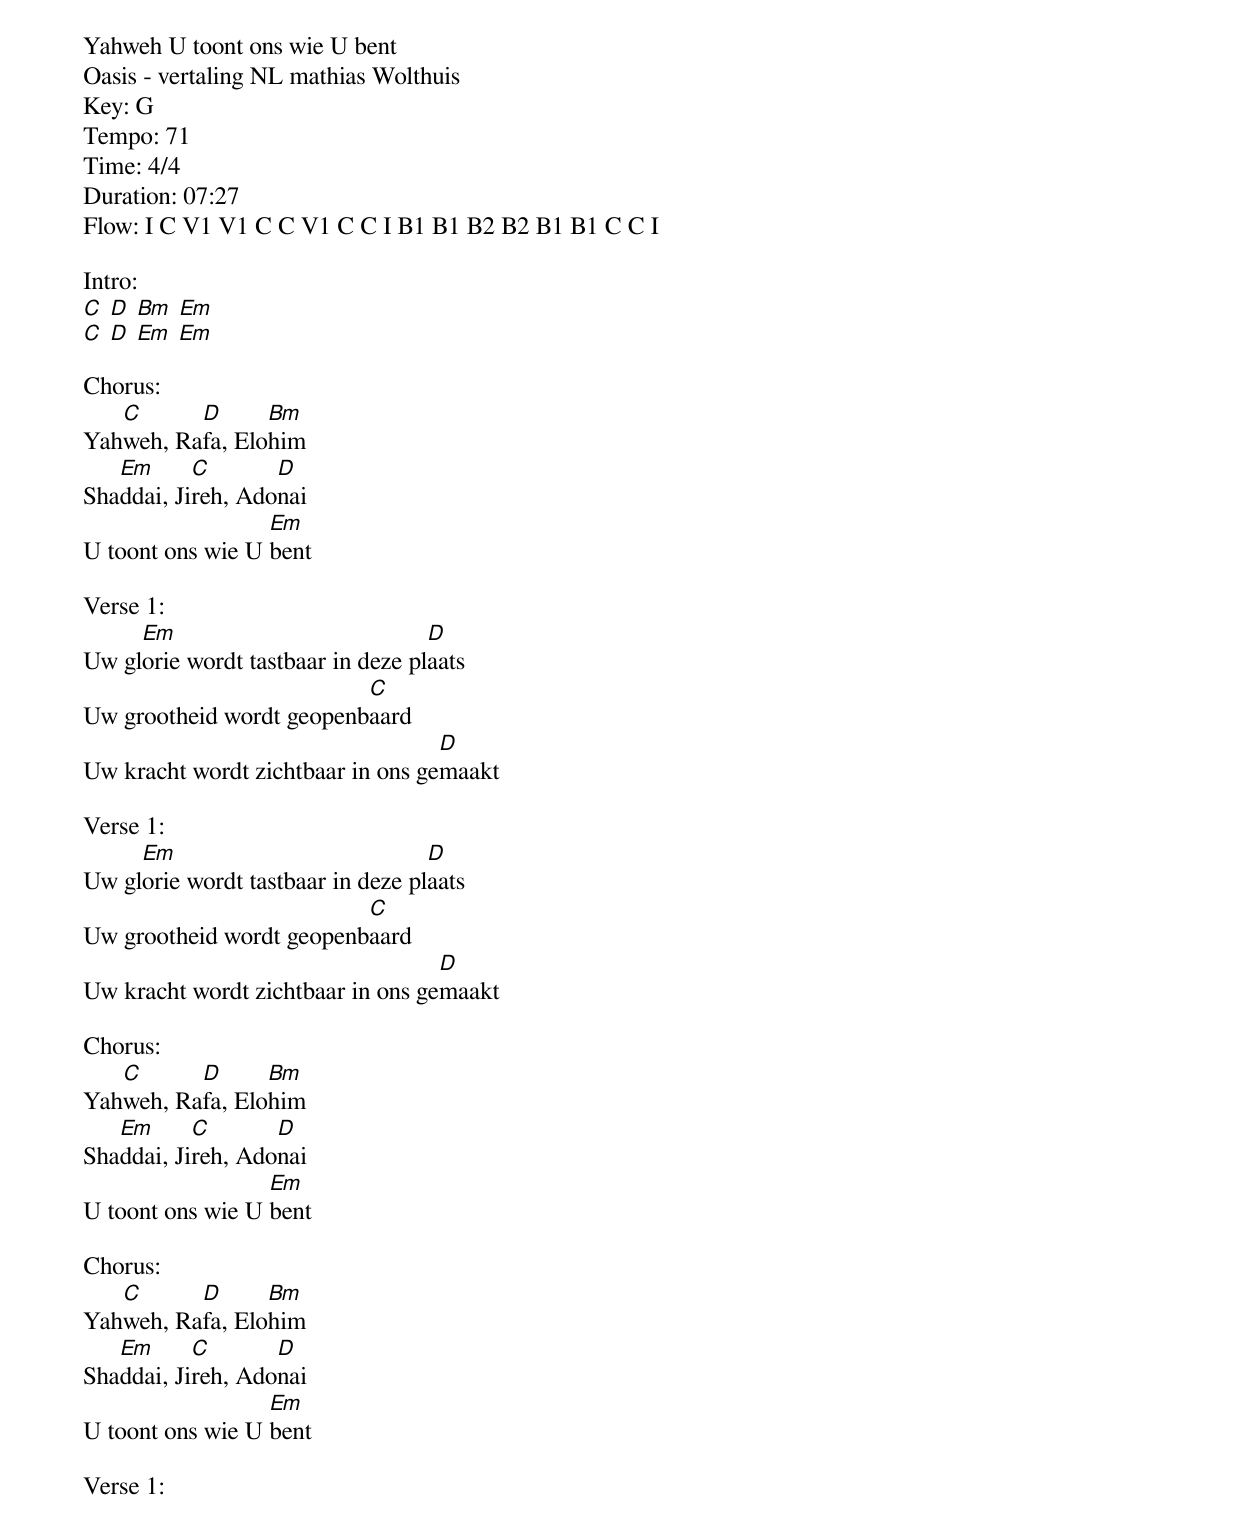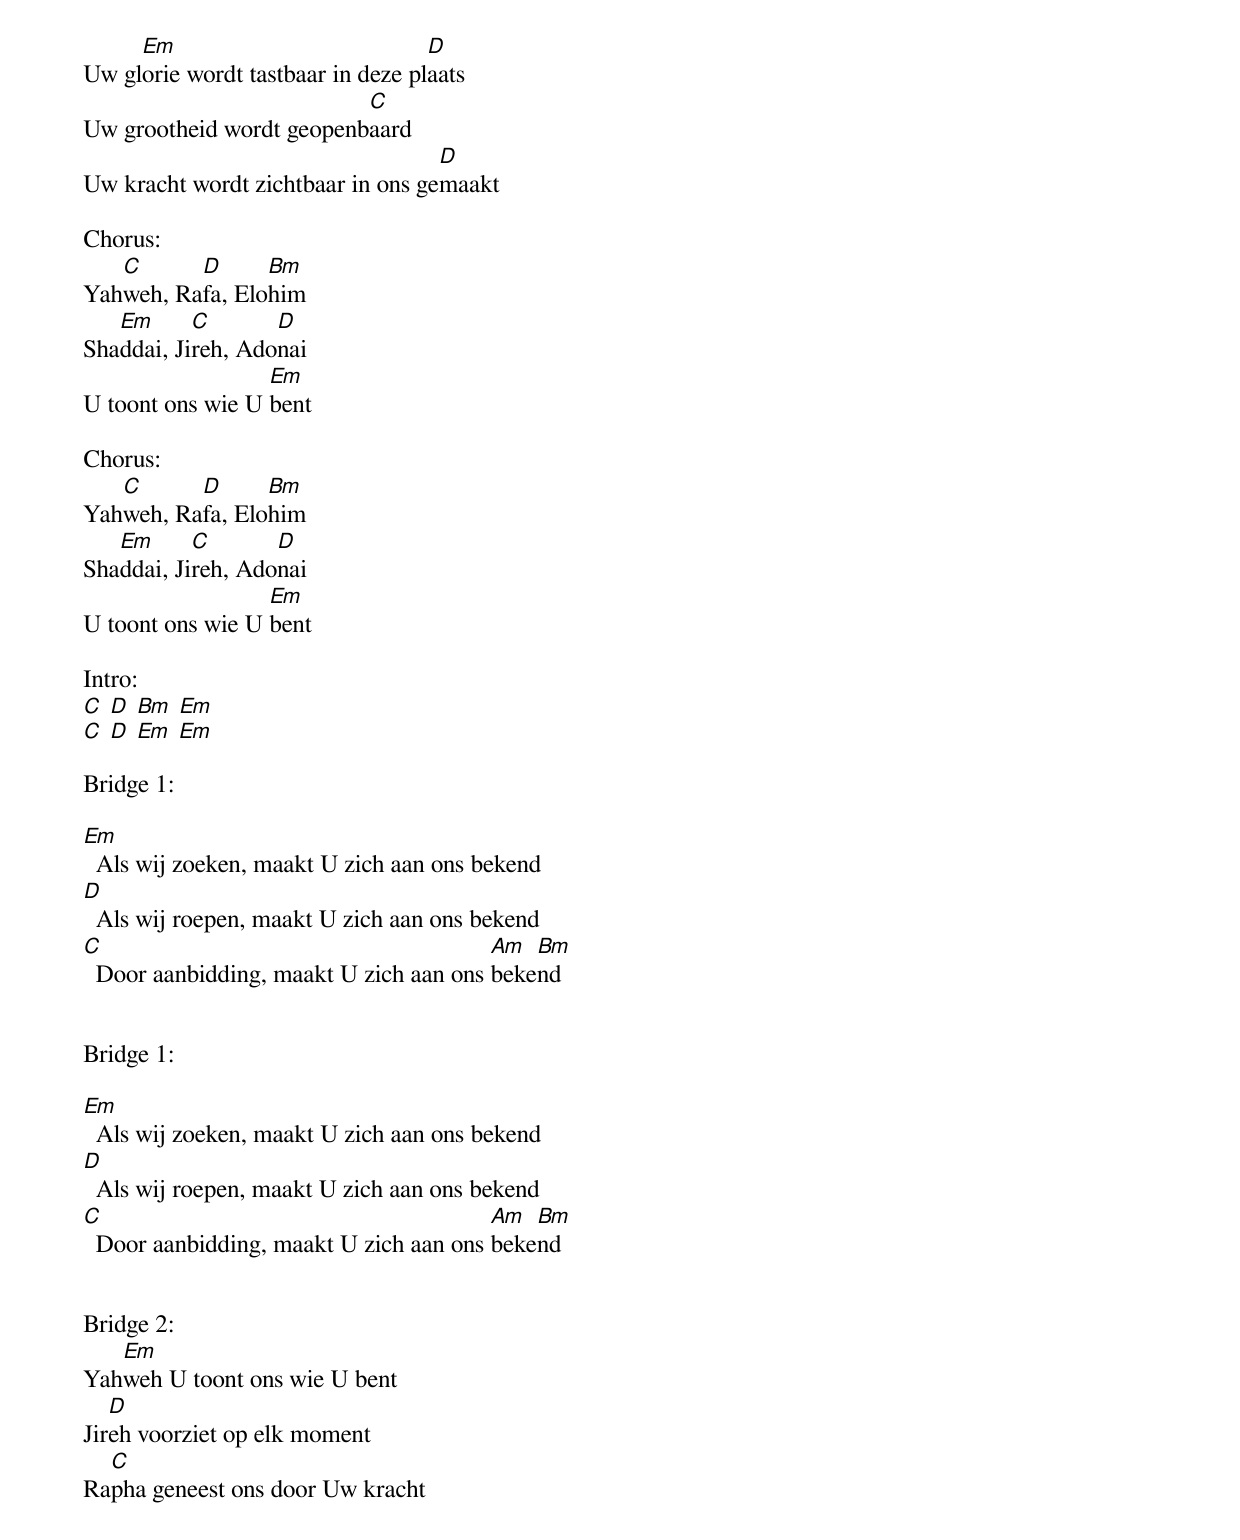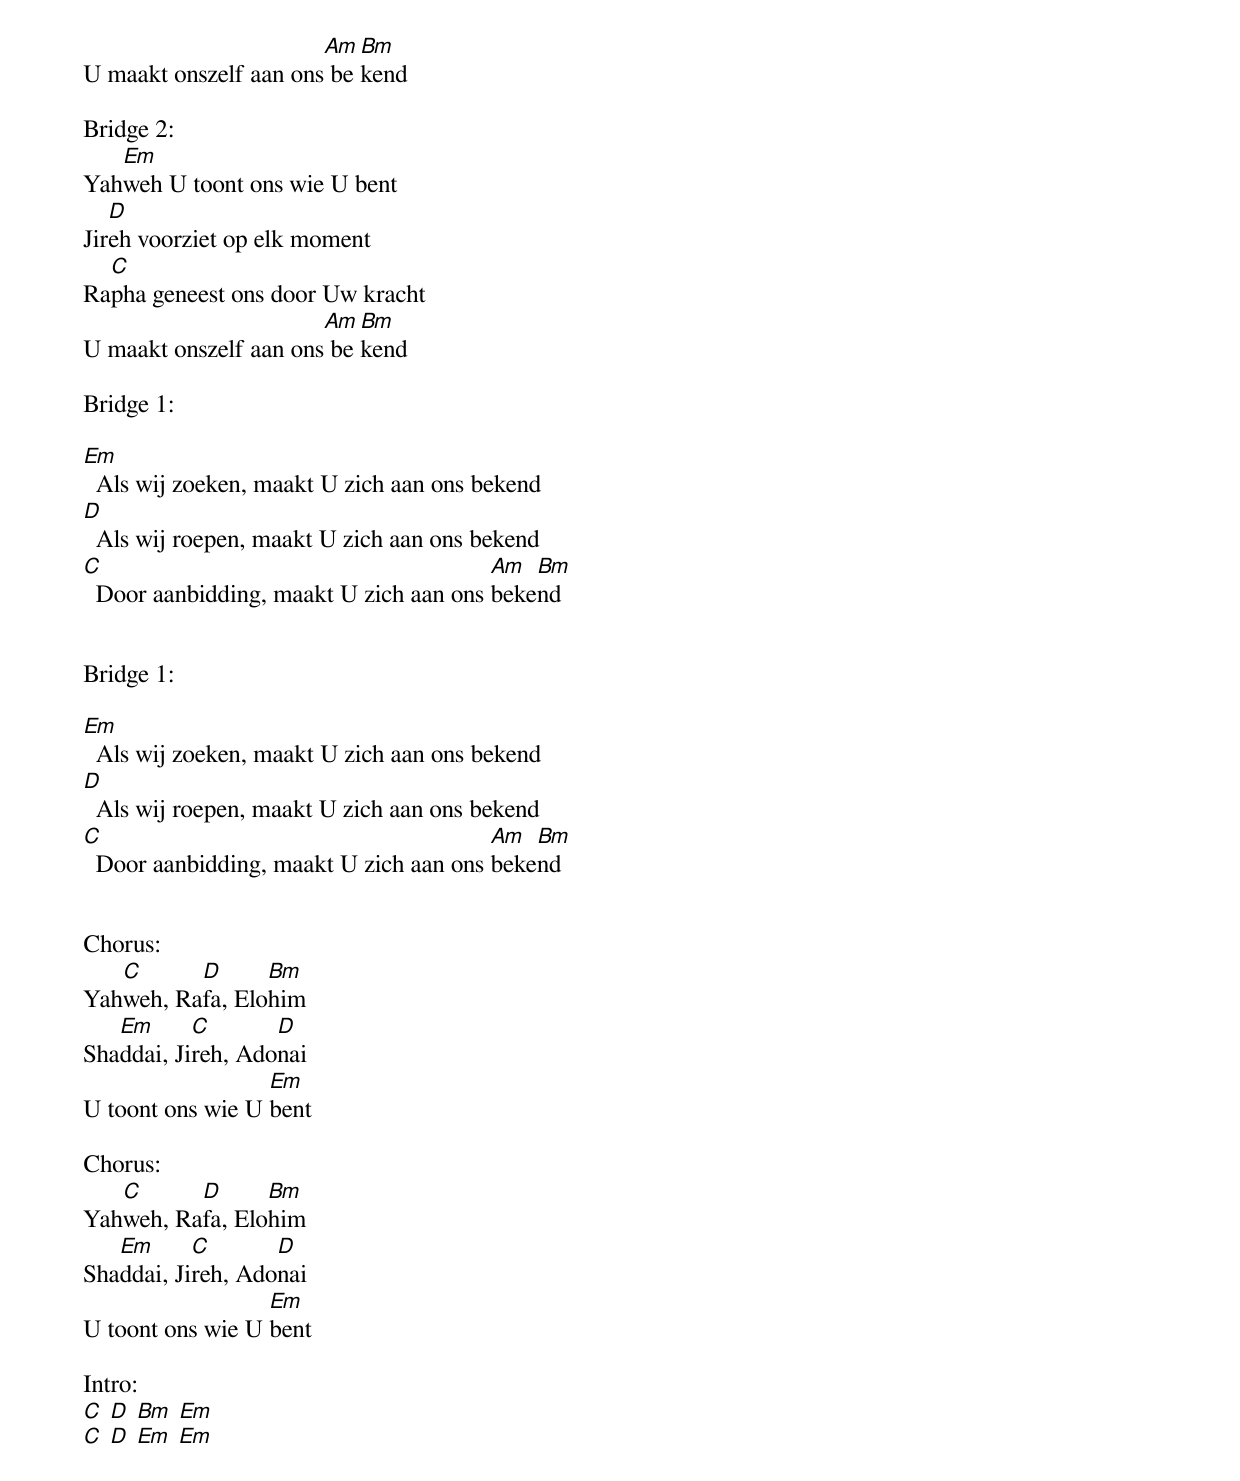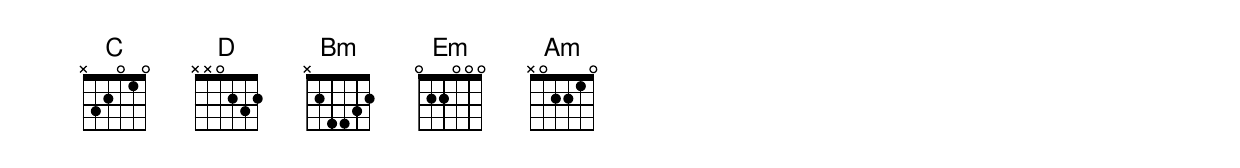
Yahweh U toont ons wie U bent
Oasis - vertaling NL mathias Wolthuis
Key: G
Tempo: 71
Time: 4/4
Duration: 07:27
Flow: I C V1 V1 C C V1 C C I B1 B1 B2 B2 B1 B1 C C I

Intro:
[C] [D] [Bm] [Em]
[C] [D] [Em] [Em]

Chorus:
Yah[C]weh, Ra[D]fa, Elo[Bm]him
Sha[Em]ddai, Ji[C]reh, Ado[D]nai
U toont ons wie U [Em]bent

Verse 1:
Uw gl[Em]orie wordt tastbaar in deze pl[D]aats
Uw grootheid wordt geopenb[C]aard
Uw kracht wordt zichtbaar in ons ge[D]maakt

Verse 1:
Uw gl[Em]orie wordt tastbaar in deze pl[D]aats
Uw grootheid wordt geopenb[C]aard
Uw kracht wordt zichtbaar in ons ge[D]maakt

Chorus:
Yah[C]weh, Ra[D]fa, Elo[Bm]him
Sha[Em]ddai, Ji[C]reh, Ado[D]nai
U toont ons wie U [Em]bent

Chorus:
Yah[C]weh, Ra[D]fa, Elo[Bm]him
Sha[Em]ddai, Ji[C]reh, Ado[D]nai
U toont ons wie U [Em]bent

Verse 1:
Uw gl[Em]orie wordt tastbaar in deze pl[D]aats
Uw grootheid wordt geopenb[C]aard
Uw kracht wordt zichtbaar in ons ge[D]maakt

Chorus:
Yah[C]weh, Ra[D]fa, Elo[Bm]him
Sha[Em]ddai, Ji[C]reh, Ado[D]nai
U toont ons wie U [Em]bent

Chorus:
Yah[C]weh, Ra[D]fa, Elo[Bm]him
Sha[Em]ddai, Ji[C]reh, Ado[D]nai
U toont ons wie U [Em]bent

Intro:
[C] [D] [Bm] [Em]
[C] [D] [Em] [Em]

Bridge 1:

[Em]  Als wij zoeken, maakt U zich aan ons bekend
[D]  Als wij roepen, maakt U zich aan ons bekend
[C]  Door aanbidding, maakt U zich aan ons [Am]beke[Bm]nd


Bridge 1:

[Em]  Als wij zoeken, maakt U zich aan ons bekend
[D]  Als wij roepen, maakt U zich aan ons bekend
[C]  Door aanbidding, maakt U zich aan ons [Am]beke[Bm]nd


Bridge 2:
Yah[Em]weh U toont ons wie U bent
Jir[D]eh voorziet op elk moment
Ra[C]pha geneest ons door Uw kracht
U maakt onszelf aan ons[Am] be[Bm]kend

Bridge 2:
Yah[Em]weh U toont ons wie U bent
Jir[D]eh voorziet op elk moment
Ra[C]pha geneest ons door Uw kracht
U maakt onszelf aan ons[Am] be[Bm]kend

Bridge 1:

[Em]  Als wij zoeken, maakt U zich aan ons bekend
[D]  Als wij roepen, maakt U zich aan ons bekend
[C]  Door aanbidding, maakt U zich aan ons [Am]beke[Bm]nd


Bridge 1:

[Em]  Als wij zoeken, maakt U zich aan ons bekend
[D]  Als wij roepen, maakt U zich aan ons bekend
[C]  Door aanbidding, maakt U zich aan ons [Am]beke[Bm]nd


Chorus:
Yah[C]weh, Ra[D]fa, Elo[Bm]him
Sha[Em]ddai, Ji[C]reh, Ado[D]nai
U toont ons wie U [Em]bent

Chorus:
Yah[C]weh, Ra[D]fa, Elo[Bm]him
Sha[Em]ddai, Ji[C]reh, Ado[D]nai
U toont ons wie U [Em]bent

Intro:
[C] [D] [Bm] [Em]
[C] [D] [Em] [Em]
